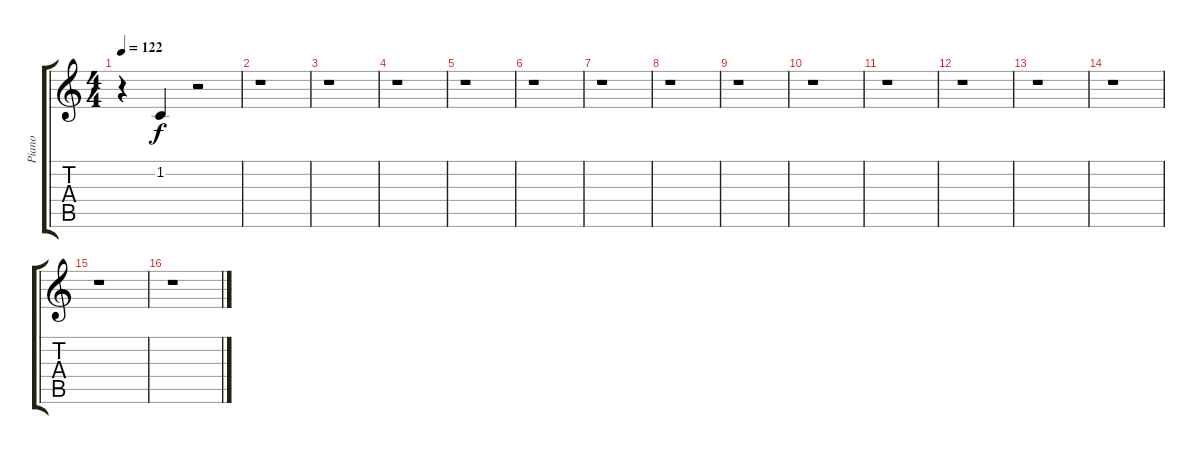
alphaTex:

\track ("Piano" "Piano") {instrument electricgrandpiano}
\staff {score tabs}
\tuning (E4 B3 G3 D3 A2 E2) {hide}
\ts (4 4)
\tempo 122
\clef g2
\ks c
r.4{dy f} 1.2.4 r.2 |
r.1 |
r.1 |
r.1 |
r.1 |
r.1 |
r.1 |
r.1 |
r.1 |
r.1 |
r.1 |
r.1 |
r.1 |
r.1 |
r.1 |
r.1
